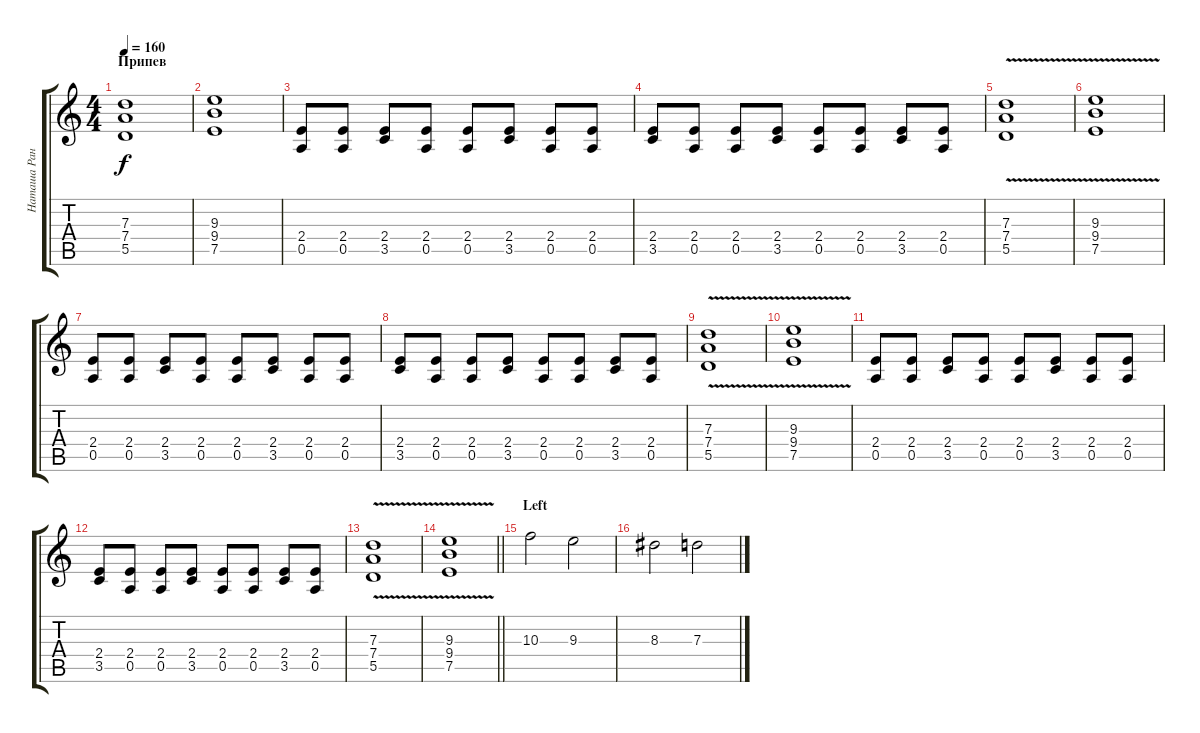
\track ("Наташа Ранетка" "Наташа Ран") {instrument overdrivenguitar}
\staff {score tabs}
\tuning (E4 B3 G3 D3 A2 E2) {hide}
\ts (4 4)
\section ("" "Припев")
\tempo 160
\clef g2
\ks c
(7.3 7.4 5.5).1{dy f instrument overdrivenguitar} |
(9.3 9.4 7.5).1 |
(2.4 0.5).8 (2.4 0.5).8 (2.4 3.5).8 (2.4 0.5).8 (2.4 0.5).8 (2.4 3.5).8 (2.4 0.5).8 (2.4 0.5).8 |
(2.4 3.5).8 (2.4 0.5).8 (2.4 0.5).8 (2.4 3.5).8 (2.4 0.5).8 (2.4 0.5).8 (2.4 3.5).8 (2.4 0.5).8 |
(7.3 7.4{v} 5.5).1 |
(9.3 9.4{v} 7.5).1 |
(2.4 0.5).8 (2.4 0.5).8 (2.4 3.5).8 (2.4 0.5).8 (2.4 0.5).8 (2.4 3.5).8 (2.4 0.5).8 (2.4 0.5).8 |
(2.4 3.5).8 (2.4 0.5).8 (2.4 0.5).8 (2.4 3.5).8 (2.4 0.5).8 (2.4 0.5).8 (2.4 3.5).8 (2.4 0.5).8 |
(7.3 7.4{v} 5.5).1 |
(9.3 9.4{v} 7.5).1 |
(2.4 0.5).8 (2.4 0.5).8 (2.4 3.5).8 (2.4 0.5).8 (2.4 0.5).8 (2.4 3.5).8 (2.4 0.5).8 (2.4 0.5).8 |
(2.4 3.5).8 (2.4 0.5).8 (2.4 0.5).8 (2.4 3.5).8 (2.4 0.5).8 (2.4 0.5).8 (2.4 3.5).8 (2.4 0.5).8 |
(7.3 7.4{v} 5.5).1 |
\barLineRight lightlight
(9.3 9.4{v} 7.5).1 |
\section ("" "Left")
10.3.2 9.3.2 |
8.3.2 7.3.2
